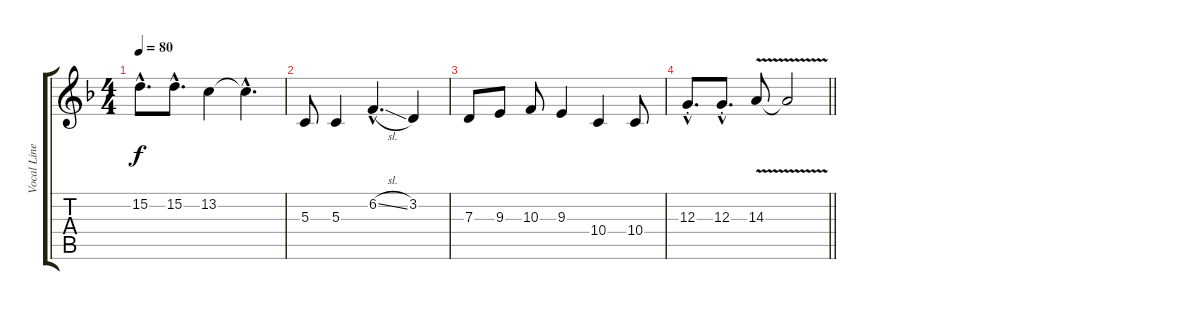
\track ("Vocal Line" "Vocal Line") {instrument sopranosax}
\staff {score tabs}
\tuning (E4 B3 G3 D3 A2 E2) {hide}
\ts (4 4)
\tempo 80
\clef g2
\ks f
15.2{hac}.8{d dy f} 15.2{hac}.8{d} 13.2.4 13.2{hac t}.4{d} |
5.3.8 5.3.4 6.2{sl hac}.4{d} 3.2.4 |
7.3.8 9.3.8 10.3.8 9.3.4 10.4.4 10.4.8 |
\barLineRight lightlight
12.3{hac st}.8{d} 12.3{hac st}.8{d} 14.3{v}.8 14.3{t}.2
